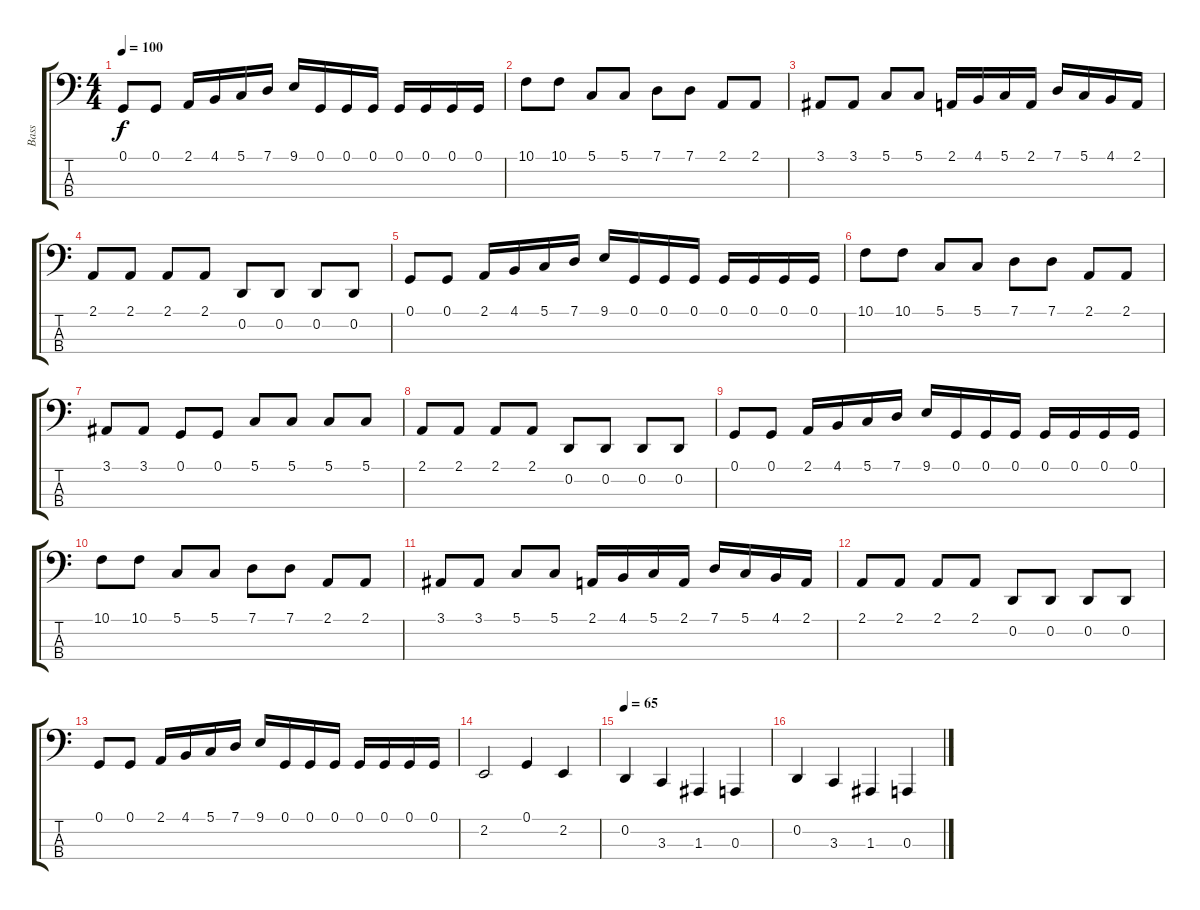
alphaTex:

\track ("Bass" "Bass") {instrument tremolostrings}
\staff {score tabs}
\tuning (G2 D2 A1 E1) {hide}
\ts (4 4)
\tempo 100
\clef f4
\ks c
0.1.8{dy f} 0.1.8 2.1.16 4.1.16 5.1.16 7.1.16 9.1.16 0.1.16 0.1.16 0.1.16 0.1.16 0.1.16 0.1.16 0.1.16 |
10.1.8 10.1.8 5.1.8 5.1.8 7.1.8 7.1.8 2.1.8 2.1.8 |
3.1.8 3.1.8 5.1.8 5.1.8 2.1.16 4.1.16 5.1.16 2.1.16 7.1.16 5.1.16 4.1.16 2.1.16 |
2.1.8 2.1.8 2.1.8 2.1.8 0.2.8 0.2.8 0.2.8 0.2.8 |
0.1.8 0.1.8 2.1.16 4.1.16 5.1.16 7.1.16 9.1.16 0.1.16 0.1.16 0.1.16 0.1.16 0.1.16 0.1.16 0.1.16 |
10.1.8 10.1.8 5.1.8 5.1.8 7.1.8 7.1.8 2.1.8 2.1.8 |
3.1.8 3.1.8 0.1.8 0.1.8 5.1.8 5.1.8 5.1.8 5.1.8 |
2.1.8 2.1.8 2.1.8 2.1.8 0.2.8 0.2.8 0.2.8 0.2.8 |
0.1.8 0.1.8 2.1.16 4.1.16 5.1.16 7.1.16 9.1.16 0.1.16 0.1.16 0.1.16 0.1.16 0.1.16 0.1.16 0.1.16 |
10.1.8 10.1.8 5.1.8 5.1.8 7.1.8 7.1.8 2.1.8 2.1.8 |
3.1.8 3.1.8 5.1.8 5.1.8 2.1.16 4.1.16 5.1.16 2.1.16 7.1.16 5.1.16 4.1.16 2.1.16 |
2.1.8 2.1.8 2.1.8 2.1.8 0.2.8 0.2.8 0.2.8 0.2.8 |
0.1.8 0.1.8 2.1.16 4.1.16 5.1.16 7.1.16 9.1.16 0.1.16 0.1.16 0.1.16 0.1.16 0.1.16 0.1.16 0.1.16 |
2.2.2 0.1.4 2.2.4 |
\tempo 65
0.2.4{instrument electricbassfinger} 3.3.4 1.3.4 0.3.4 |
0.2.4 3.3.4 1.3.4 0.3.4
